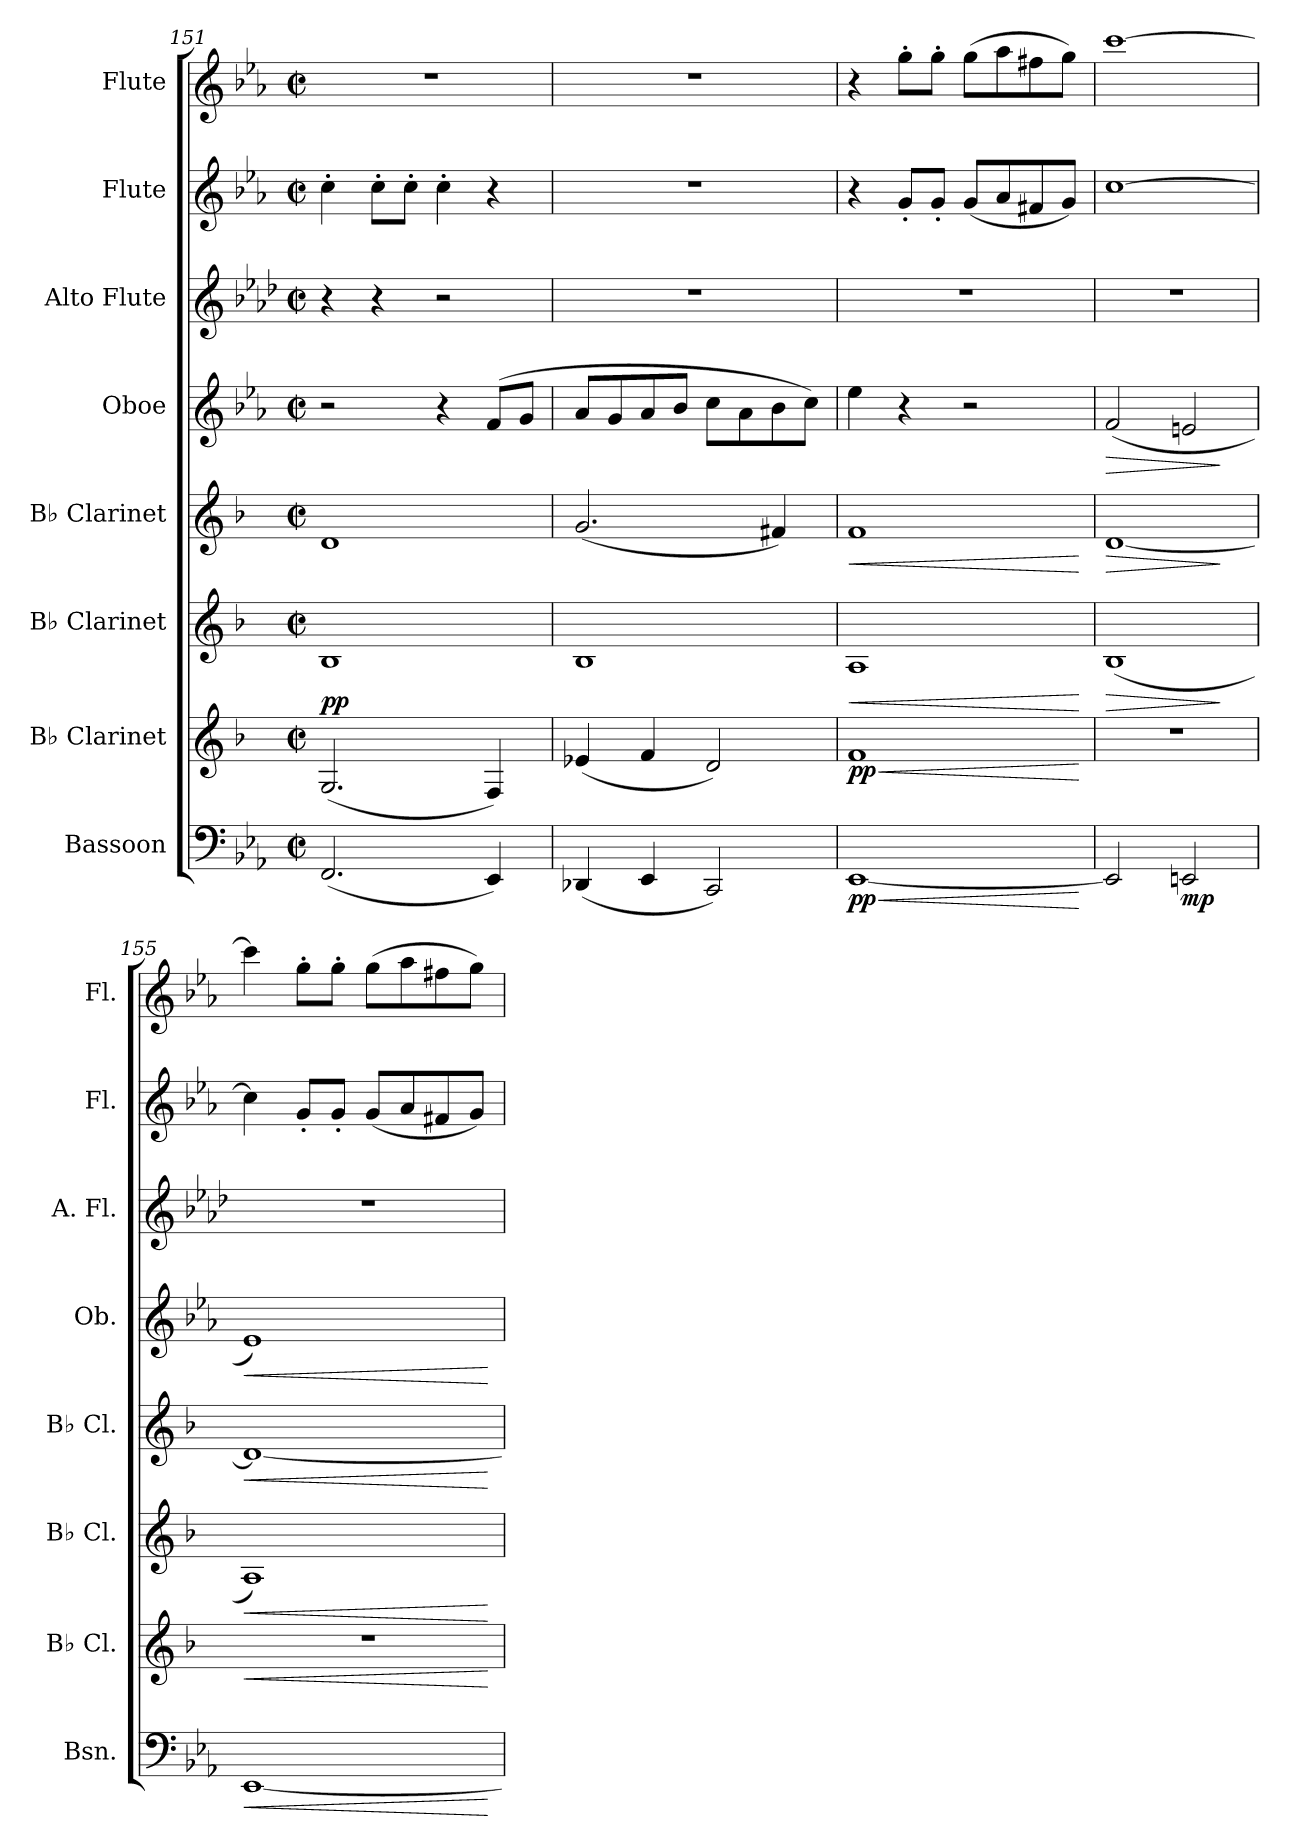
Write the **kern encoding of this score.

**kern	**dynam	**kern	**dynam	**kern	**dynam	**kern	**dynam	**kern	**dynam	**kern	**kern	**kern
*part8	*part8	*part7	*part7	*part6	*part6	*part5	*part5	*part4	*part4	*part3	*part2	*part1
*staff8	*staff8	*staff7	*staff7	*staff6	*staff6	*staff5	*staff5	*staff4	*staff4	*staff3	*staff2	*staff1
*I"Bassoon	*	*I"B♭ Clarinet	*	*I"B♭ Clarinet	*	*I"B♭ Clarinet	*	*I"Oboe	*	*I"Alto Flute	*I"Flute	*I"Flute
*I'Bsn.	*	*I'B♭ Cl.	*	*I'B♭ Cl.	*	*I'B♭ Cl.	*	*I'Ob.	*	*I'A. Fl.	*I'Fl.	*I'Fl.
*clefF4	*	*clefG2	*	*clefG2	*	*clefG2	*	*clefG2	*	*clefG2	*clefG2	*clefG2
*	*	*ITrd1c2	*	*ITrd1c2	*	*ITrd1c2	*	*	*	*ITrd3c5	*	*
*k[b-e-a-]	*	*k[b-e-a-]	*	*k[b-e-a-]	*	*k[b-e-a-]	*	*k[b-e-a-]	*	*k[b-e-a-]	*k[b-e-a-]	*k[b-e-a-]
*M2/2	*	*M2/2	*	*M2/2	*	*M2/2	*	*M2/2	*	*M2/2	*M2/2	*M2/2
*met(c|)	*	*met(c|)	*	*met(c|)	*	*met(c|)	*	*met(c|)	*	*met(c|)	*met(c|)	*met(c|)
=151	=151	=151	=151	=151	=151	=151	=151	=151	=151	=151	=151	=151
!	!	!	!	!	!LO:DY:b	!	!	!	!	!	!	!
(<2.FF/	.	(<2.F/	.	1A-	pp	1c	.	2r	.	4r	4cc'\	1r
.	.	.	.	.	.	.	.	.	.	4r	8cc'\L	.
.	.	.	.	.	.	.	.	.	.	.	8cc'\J	.
.	.	.	.	.	.	.	.	4r	.	2r	4cc'\	.
4EE-/)	.	4E-/)	.	.	.	.	.	(>8f/L	.	.	4r	.
.	.	.	.	.	.	.	.	8g/J	.	.	.	.
=152	=152	=152	=152	=152	=152	=152	=152	=152	=152	=152	=152	=152
(<4DD-X/	.	(<4d-X/	.	1A-	.	(<2.f/	.	8a-/L	.	1r	1r	1r
.	.	.	.	.	.	.	.	8g/	.	.	.	.
4EE-/	.	4e-/	.	.	.	.	.	8a-/	.	.	.	.
.	.	.	.	.	.	.	.	8b-/J	.	.	.	.
2CC/)	.	2c/)	.	.	.	.	.	8cc\L	.	.	.	.
.	.	.	.	.	.	.	.	8a-\	.	.	.	.
.	.	.	.	.	.	4en/)	.	8b-\	.	.	.	.
.	.	.	.	.	.	.	.	8cc\J)	.	.	.	.
=153	=153	=153	=153	=153	=153	=153	=153	=153	=153	=153	=153	=153
!	!LO:HP:b	!	!LO:HP:b	!	!LO:HP:b	!	!LO:HP:b	!	!	!	!	!
!	!LO:DY:n=1:b	!	!LO:DY:n=1:b	!	!	!	!	!	!	!	!	!
[1EE-	< pp	1e-	< pp	1G	<	1e-	<	4ee-\	.	1r	4r	4r
.	.	.	.	.	.	.	.	4r	.	.	8g'/L	8gg'\L
.	.	.	.	.	.	.	.	.	.	.	8g'/J	8gg'\J
.	.	.	.	.	.	.	.	2r	.	.	(<8g/L	(>8gg\L
.	.	.	.	.	.	.	.	.	.	.	8a-/	8aa-\
.	.	.	.	.	.	.	.	.	.	.	8f#X/	8ff#X\
.	.	.	.	.	.	.	.	.	.	.	8g/J)	8gg\J)
.	[	.	[	.	[	.	[	.	.	.	.	.
=154	=154	=154	=154	=154	=154	=154	=154	=154	=154	=154	=154	=154
!	!	!	!	!	!LO:HP:b	!	!LO:HP:b	!	!LO:HP:b	!	!	!
2EE-/]	.	1r	.	(<1A-	>	[1c	>	(<2f/	>	1r	[1cc	[1ccc
!	!LO:DY:b	!	!	!	!	!	!	!	!	!	!	!
2EEn/	mp	.	.	.	.	.	.	2en/	.	.	.	.
.	.	.	.	.	]	.	]	.	]	.	.	.
!!LO:PB:g=z
=155	=155	=155	=155	=155	=155	=155	=155	=155	=155	=155	=155	=155
!	!LO:HP:b	!	!LO:HP:b	!	!LO:HP:b	!	!LO:HP:b	!	!LO:HP:b	!	!	!
[1EE-	<	1r	<	1G)	<	1c_	<	1e-)	<	1r	4cc\]	4ccc\]
.	.	.	.	.	.	.	.	.	.	.	8g'/L	8gg'\L
.	.	.	.	.	.	.	.	.	.	.	8g'/J	8gg'\J
.	.	.	.	.	.	.	.	.	.	.	(<8g/L	(>8gg\L
.	.	.	.	.	.	.	.	.	.	.	8a-/	8aa-\
.	.	.	.	.	.	.	.	.	.	.	8f#X/	8ff#X\
.	.	.	.	.	.	.	.	.	.	.	8g/J)	8gg\J)
.	[	.	[	.	[	.	[	.	[	.	.	.
=	=	=	=	=	=	=	=	=	=	=	=	=
*-	*-	*-	*-	*-	*-	*-	*-	*-	*-	*-	*-	*-
